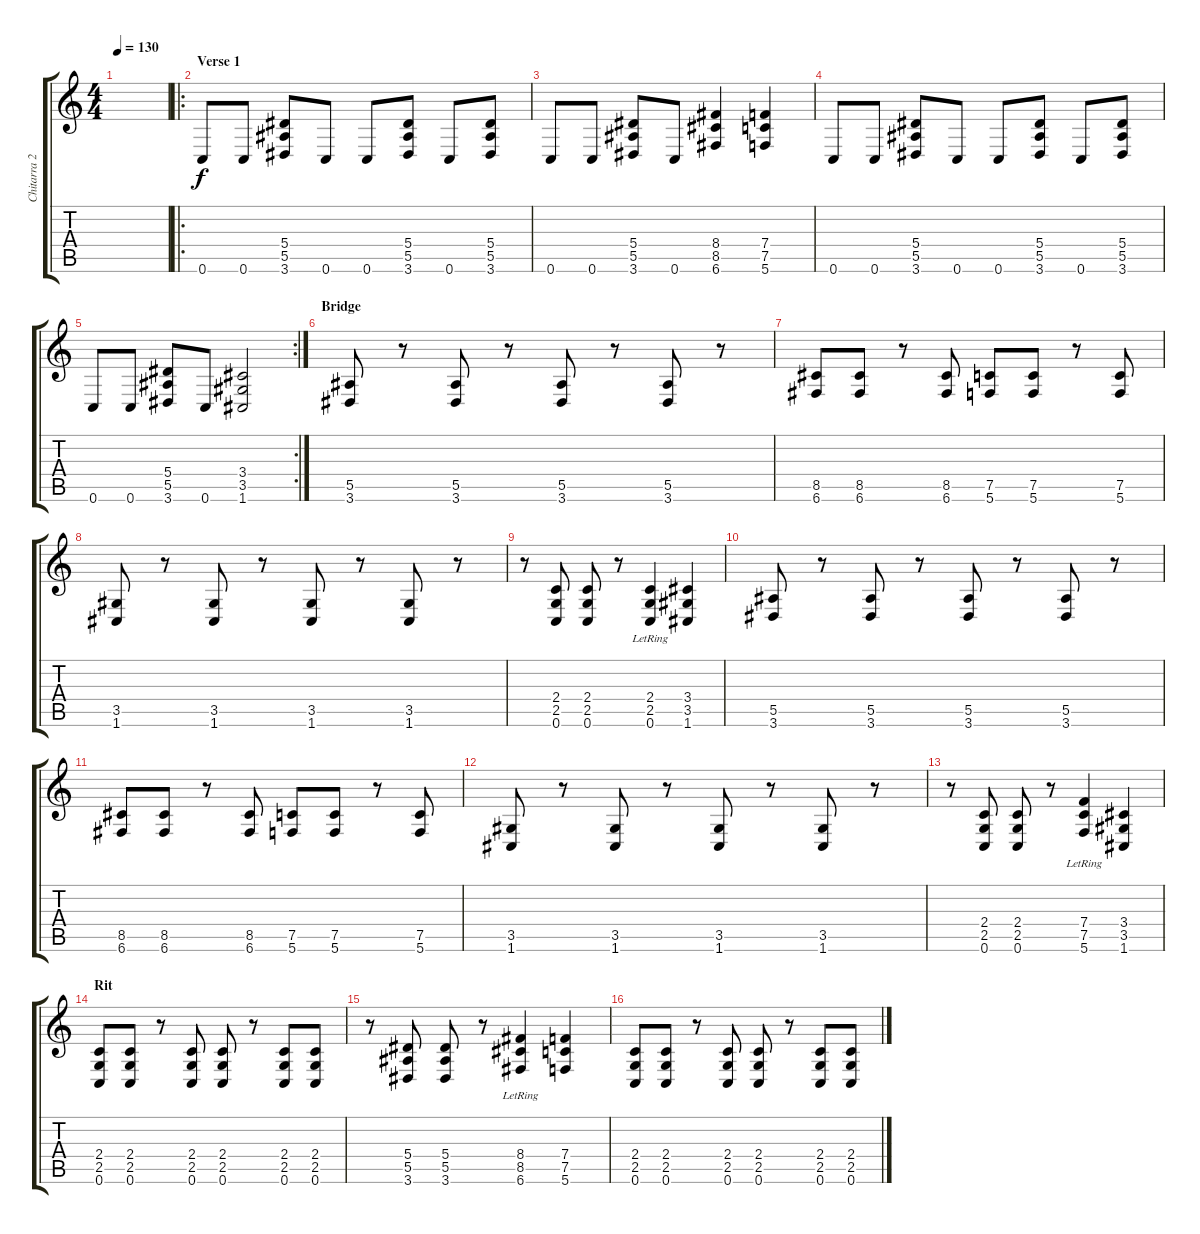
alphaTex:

\track ("Chitarra 2 Oct" "Chitarra 2") {instrument overdrivenguitar}
\staff {score tabs}
\tuning (C4 G3 Eb3 Bb2 F2 C2) {hide}
\ts (4 4)
\tempo 130
\clef g2
\ks c
|
\ro
\section ("" "Verse 1")
0.6.8 0.6.8 (5.4 5.5 3.6).8 0.6.8 0.6.8 (5.4 5.5 3.6).8 0.6.8 (5.4 5.5 3.6).8 |
0.6.8 0.6.8 (5.4 5.5 3.6).8 0.6.8 (8.4 8.5 6.6).4 (7.4 7.5 5.6).4 |
0.6.8 0.6.8 (5.4 5.5 3.6).8 0.6.8 0.6.8 (5.4 5.5 3.6).8 0.6.8 (5.4 5.5 3.6).8 |
\rc 2
0.6.8 0.6.8 (5.4 5.5 3.6).8 0.6.8 (3.4 3.5 1.6).2 |
\section ("" "Bridge")
(5.5 3.6).8 r.8 (5.5 3.6).8 r.8 (5.5 3.6).8 r.8 (5.5 3.6).8 r.8 |
(8.5 6.6).8 (8.5 6.6).8 r.8 (8.5 6.6).8 (7.5 5.6).8 (7.5 5.6).8 r.8 (7.5 5.6).8 |
(3.5 1.6).8 r.8 (3.5 1.6).8 r.8 (3.5 1.6).8 r.8 (3.5 1.6).8 r.8 |
r.8 (2.4 2.5 0.6).8 (2.4 2.5 0.6).8 r.8 (2.4{lr} 2.5{lr} 0.6{lr}).4 (3.4 3.5 1.6).4 |
(5.5 3.6).8 r.8 (5.5 3.6).8 r.8 (5.5 3.6).8 r.8 (5.5 3.6).8 r.8 |
(8.5 6.6).8 (8.5 6.6).8 r.8 (8.5 6.6).8 (7.5 5.6).8 (7.5 5.6).8 r.8 (7.5 5.6).8 |
(3.5 1.6).8 r.8 (3.5 1.6).8 r.8 (3.5 1.6).8 r.8 (3.5 1.6).8 r.8 |
r.8 (2.4 2.5 0.6).8 (2.4 2.5 0.6).8 r.8 (7.4{lr} 7.5{lr} 5.6{lr}).4 (3.4 3.5 1.6).4 |
\section ("" "Rit")
(2.4 2.5 0.6).8 (2.4 2.5 0.6).8 r.8 (2.4 2.5 0.6).8 (2.4 2.5 0.6).8 r.8 (2.4 2.5 0.6).8 (2.4 2.5 0.6).8 |
r.8 (5.4 5.5 3.6).8 (5.4 5.5 3.6).8 r.8 (8.4{lr} 8.5{lr} 6.6{lr}).4 (7.4 7.5 5.6).4 |
(2.4 2.5 0.6).8 (2.4 2.5 0.6).8 r.8 (2.4 2.5 0.6).8 (2.4 2.5 0.6).8 r.8 (2.4 2.5 0.6).8 (2.4 2.5 0.6).8
